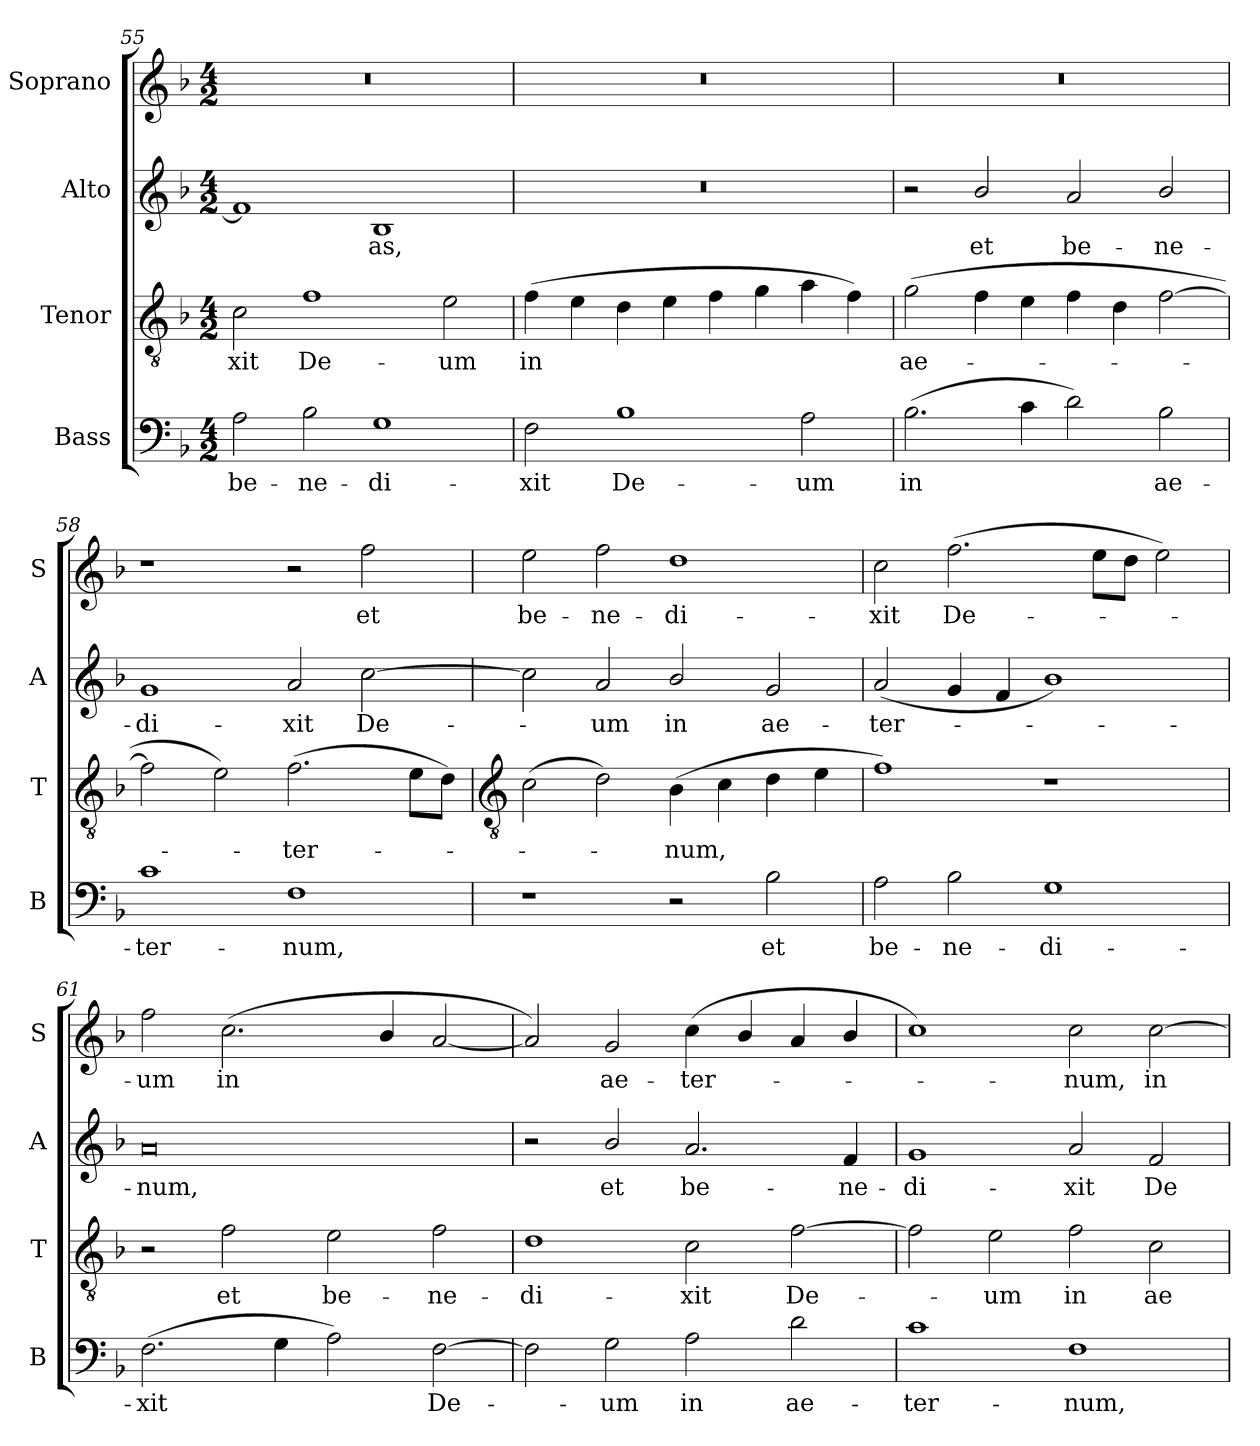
**kern	**text	**kern	**text	**kern	**text	**kern	**text
*part4	*part4	*part3	*part3	*part2	*part2	*part1	*part1
*staff4	*staff4	*staff3	*staff3	*staff2	*staff2	*staff1	*staff1
*I"Bass	*	*I"Tenor	*	*I"Alto	*	*I"Soprano	*
*I'B	*	*I'T	*	*I'A	*	*I'S	*
*clefF4	*	*clefGv2	*	*clefG2	*	*clefG2	*
*k[b-]	*	*k[b-]	*	*k[b-]	*	*k[b-]	*
*F:	*	*F:	*	*F:	*	*F:	*
*M4/2	*	*M4/2	*	*M4/2	*	*M4/2	*
=55	=55	=55	=55	=55	=55	=55	=55
!	!LO:LY:b	!	!LO:LY:b	!	!	!	!
2A	be-	2c	-xit	1f]	.	0r	.
!	!LO:LY:b	!	!LO:LY:b	!	!	!	!
2B-	-ne-	1f	De-	.	.	.	.
!	!LO:LY:b	!	!	!	!LO:LY:b	!	!
1G	-di-	.	.	1B-	as,	.	.
!	!	!	!LO:LY:b	!	!	!	!
.	.	2e	-um	.	.	.	.
=56	=56	=56	=56	=56	=56	=56	=56
!	!LO:LY:b	!	!LO:LY:b	!	!	!	!
2F	-xit	(>4f	in	0r	.	0r	.
.	.	4e	.	.	.	.	.
!	!LO:LY:b	!	!	!	!	!	!
1B-	De-	4d	.	.	.	.	.
.	.	4e	.	.	.	.	.
.	.	4f	.	.	.	.	.
.	.	4g	.	.	.	.	.
!	!LO:LY:b	!	!	!	!	!	!
2A	-um	4a	.	.	.	.	.
.	.	4f)	.	.	.	.	.
=57	=57	=57	=57	=57	=57	=57	=57
!	!LO:LY:b	!	!LO:LY:b	!	!	!	!
(>2.B-	in	(>2g	ae-	2r	.	0r	.
!	!	!	!	!	!LO:LY:b	!	!
.	.	4f	.	2b-/	et	.	.
4c	.	4e	.	.	.	.	.
!	!	!	!	!	!LO:LY:b	!	!
2d)	.	4f	.	2a	be-	.	.
.	.	4d	.	.	.	.	.
!	!LO:LY:b	!	!	!	!LO:LY:b	!	!
2B-	ae-	[2f	.	2b-/	-ne-	.	.
=58	=58	=58	=58	=58	=58	=58	=58
!	!LO:LY:b	!	!	!	!LO:LY:b	!	!
1c	-ter-	2f]	.	1g	-di-	1r	.
.	.	2e)	.	.	.	.	.
!	!LO:LY:b	!	!LO:LY:b	!	!LO:LY:b	!	!
1F	-num,	(>2.f	ter-	2a	-xit	2r	.
!	!	!	!	!	!LO:LY:b	!	!LO:LY:b
.	.	.	.	[2cc	De-	2ff	et
.	.	8eL	.	.	.	.	.
.	.	8dJ)	.	.	.	.	.
!!LO:LB:g=z
=59	=59	=59	=59	=59	=59	=59	=59
*	*	*clefGv2	*	*	*	*	*
!	!	!	!	!	!	!	!LO:LY:b
1r	.	(>2c	.	2cc]	.	2ee	be-
!	!	!	!	!	!LO:LY:b	!	!LO:LY:b
.	.	2d)	.	2a	um	2ff	-ne-
!	!	!	!LO:LY:b	!	!LO:LY:b	!	!LO:LY:b
2r	.	(>4B-	num,	2b-/	in	1dd	-di-
.	.	4c	.	.	.	.	.
!	!LO:LY:b	!	!	!	!LO:LY:b	!	!
2B-	et	4d	.	2g	ae-	.	.
.	.	4e	.	.	.	.	.
=60	=60	=60	=60	=60	=60	=60	=60
!	!LO:LY:b	!	!	!	!LO:LY:b	!	!LO:LY:b
2A	be-	1f)	.	(<2a	-ter-	2cc	-xit
!	!LO:LY:b	!	!	!	!	!	!LO:LY:b
2B-	-ne-	.	.	4g	.	(>2.ff	De-
.	.	.	.	4f	.	.	.
!	!LO:LY:b	!	!	!	!	!	!
1G	-di-	1r	.	1b-/)	.	.	.
.	.	.	.	.	.	8eeL	.
.	.	.	.	.	.	8ddJ	.
.	.	.	.	.	.	2ee)	.
=61	=61	=61	=61	=61	=61	=61	=61
!	!LO:LY:b	!	!	!	!LO:LY:b	!	!LO:LY:b
(>2.F	-xit	2r	.	0a	num,	2ff	um
!	!	!	!LO:LY:b	!	!	!	!LO:LY:b
.	.	2f	et	.	.	(<2.cc	in
4G	.	.	.	.	.	.	.
!	!	!	!LO:LY:b	!	!	!	!
2A)	.	2e	be-	.	.	.	.
.	.	.	.	.	.	4b-/	.
!	!LO:LY:b	!	!LO:LY:b	!	!	!	!
[2F	De-	2f	-ne-	.	.	[2a	.
=62	=62	=62	=62	=62	=62	=62	=62
!	!	!	!LO:LY:b	!	!	!	!
2F]	.	1d	-di-	2r	.	2a])	.
!	!LO:LY:b	!	!	!	!LO:LY:b	!	!LO:LY:b
2G	um	.	.	2b-/	et	2g	ae-
!	!LO:LY:b	!	!LO:LY:b	!	!LO:LY:b	!	!LO:LY:b
2A	in	2c	-xit	2.a	be-	(<4cc	-ter-
.	.	.	.	.	.	4b-/	.
!	!LO:LY:b	!	!LO:LY:b	!	!	!	!
2d	ae-	[2f	De-	.	.	4a	.
!	!	!	!	!	!LO:LY:b	!	!
.	.	.	.	4f	-ne-	4b-/	.
=63	=63	=63	=63	=63	=63	=63	=63
!	!LO:LY:b	!	!	!	!LO:LY:b	!	!
1c	-ter-	2f]	.	1g	-di-	1cc/)	.
!	!	!	!LO:LY:b	!	!	!	!
.	.	2e	um	.	.	.	.
!	!LO:LY:b	!	!LO:LY:b	!	!LO:LY:b	!	!LO:LY:b
1F	-num,	2f	in	2a	-xit	2cc	num,
!	!	!	!LO:LY:b	!	!LO:LY:b	!	!LO:LY:b
.	.	2c	ae-	2f	De-	[2cc	in
=	=	=	=	=	=	=	=
*-	*-	*-	*-	*-	*-	*-	*-
